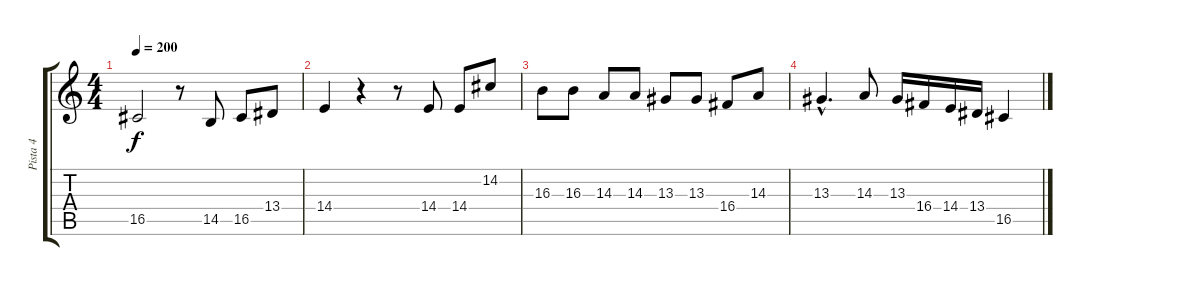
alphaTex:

\track ("Pista 4" "Pista 4") {instrument synthbrass1}
\staff {score tabs}
\tuning (E4 B3 G3 D3 A2 E2) {hide}
\ts (4 4)
\tempo 200
\clef g2
\ks c
16.5.2{dy f} r.8 14.5.8 16.5.8 13.4.8 |
14.4.4 r.4 r.8 14.4.8 14.4.8 14.2.8 |
16.3.8 16.3.8 14.3.8 14.3.8 13.3.8 13.3.8 16.4.8 14.3.8 |
13.3{hac}.4{d} 14.3.8 13.3.16 16.4.16 14.4.16 13.4.16 16.5.4
